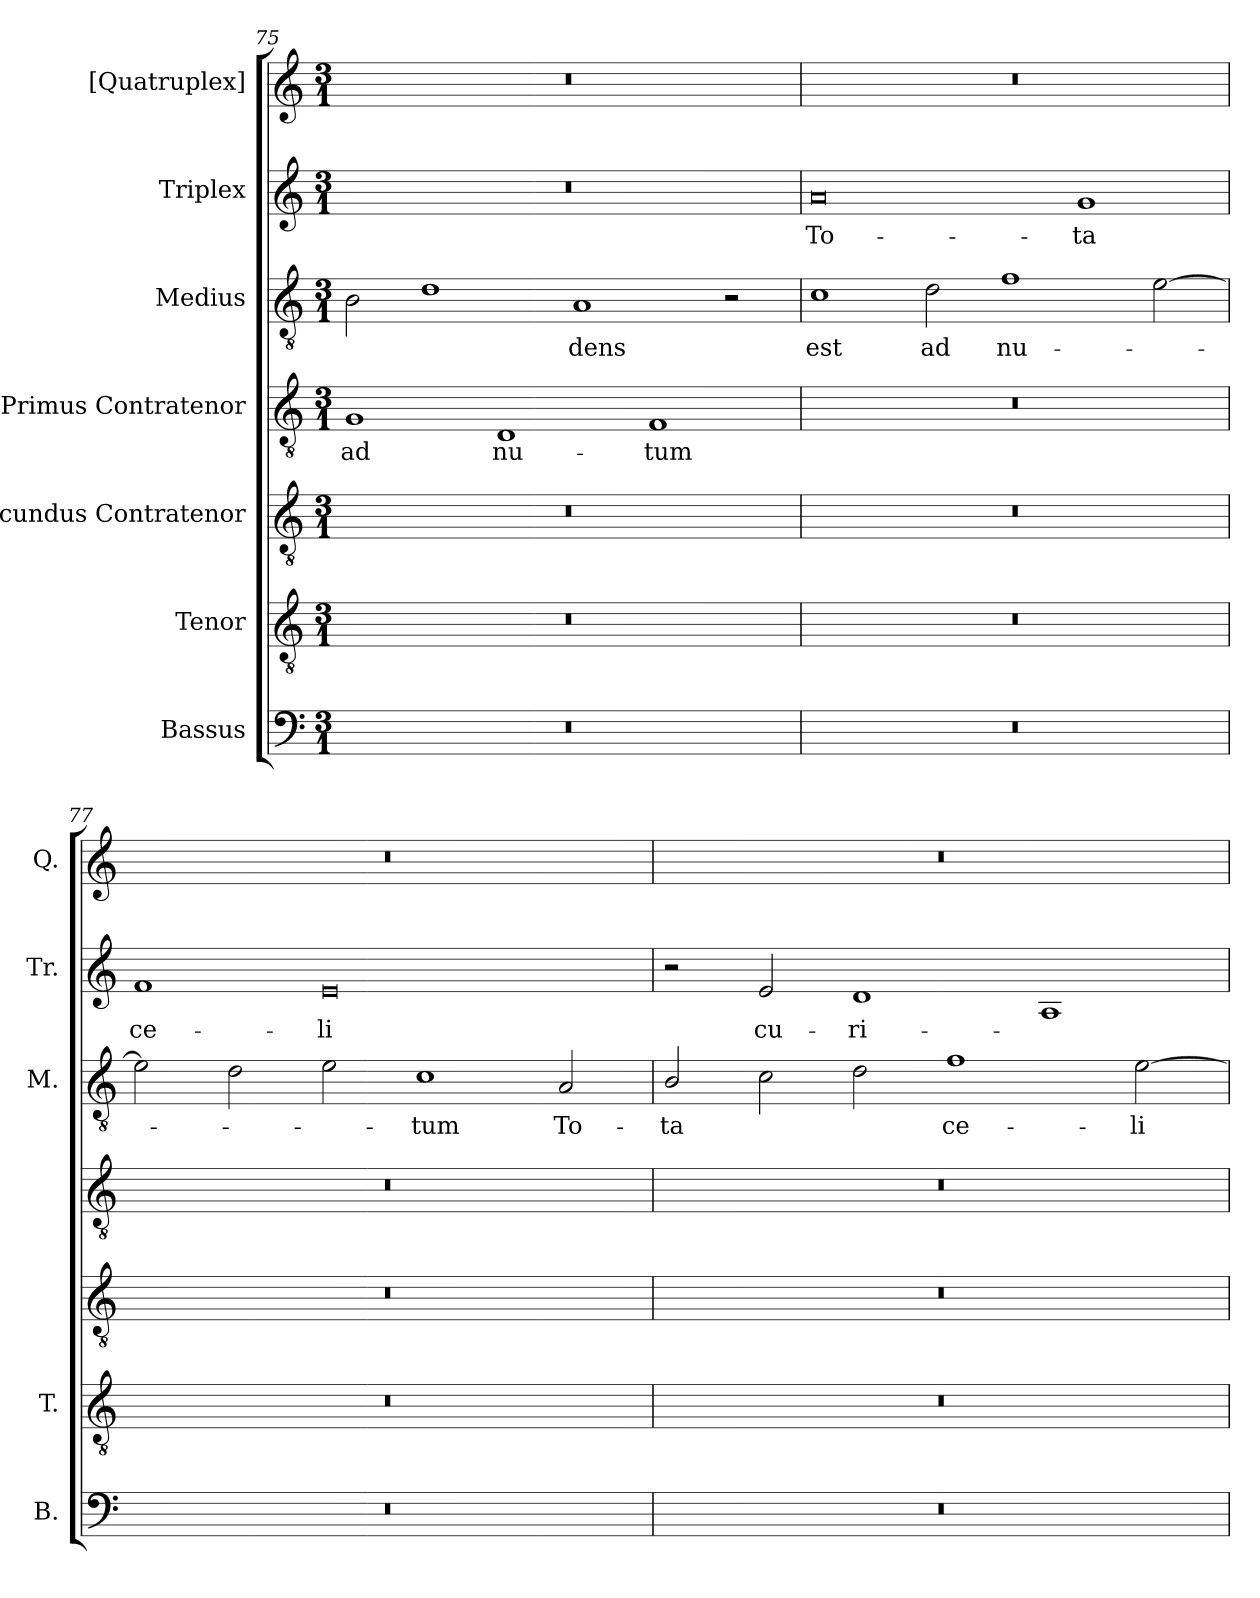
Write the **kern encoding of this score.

**kern	**kern	**kern	**kern	**text	**kern	**text	**kern	**text	**kern
*part7	*part6	*part5	*part4	*part4	*part3	*part3	*part2	*part2	*part1
*staff7	*staff6	*staff5	*staff4	*staff4	*staff3	*staff3	*staff2	*staff2	*staff1
*I"Bassus	*I"Tenor	*I"Secundus Contratenor	*I"Primus Contratenor	*	*I"Medius	*	*I"Triplex	*	*I"[Quatruplex]
*I'B.	*I'T.	*	*	*	*I'M.	*	*I'Tr.	*	*I'Q.
!!LO:LB:g=z
*clefF4	*clefGv2	*clefGv2	*clefGv2	*	*clefGv2	*	*clefG2	*	*clefG2
*	*ITrd7c12	*ITrd7c12	*ITrd7c12	*	*ITrd7c12	*	*	*	*
*k[]	*k[]	*k[]	*k[]	*	*k[]	*	*k[]	*	*k[]
*C:	*C:	*C:	*C:	*	*C:	*	*C:	*	*C:
*M3/1	*M3/1	*M3/1	*M3/1	*	*M3/1	*	*M3/1	*	*M3/1
=75	=75	=75	=75	=75	=75	=75	=75	=75	=75
!LO:N:vis=1	!LO:N:vis=1	!LO:N:vis=1	!	!	!	!	!	!	!
!	!	!	!	!LO:LY:b:color=#000000	!	!	!LO:N:vis=1	!	!LO:N:vis=1
0.r	0.r	0.r	1GGi	ad	2BBi\	.	0.r	.	0.r
.	.	.	.	.	1Di	.	.	.	.
!	!	!	!	!LO:LY:b:color=#000000	!	!	!	!	!
.	.	.	1DDi	nu-	.	.	.	.	.
!	!	!	!	!	!	!LO:LY:b:color=#000000	!	!	!
.	.	.	.	.	1AAi	-dens	.	.	.
!	!	!	!	!LO:LY:b:color=#000000	!	!	!	!	!
.	.	.	1FFi	-tum	.	.	.	.	.
.	.	.	.	.	2r	.	.	.	.
=76`	=76`	=76`	=76`	=76`	=76`	=76`	=76`	=76`	=76`
!LO:N:vis=1	!LO:N:vis=1	!LO:N:vis=1	!LO:N:vis=1	!	!	!	!	!	!
!	!	!	!	!	!	!LO:LY:b:color=#000000	!	!	!
!	!	!	!	!	!	!	!	!LO:LY:b:color=#000000	!LO:N:vis=1
0.r	0.r	0.r	0.r	.	1Ci	est	0ai	To-	0.r
!	!	!	!	!	!	!LO:LY:b:color=#000000	!	!	!
.	.	.	.	.	2Di\	ad	.	.	.
!	!	!	!	!	!	!LO:LY:b:color=#000000	!	!	!
.	.	.	.	.	1Fi	nu-	.	.	.
!	!	!	!	!	!	!	!	!LO:LY:b:color=#000000	!
.	.	.	.	.	.	.	1gi	-ta	.
.	.	.	.	.	[>2Ei\	.	.	.	.
=77`	=77`	=77`	=77`	=77`	=77`	=77`	=77`	=77`	=77`
!LO:N:vis=1	!LO:N:vis=1	!LO:N:vis=1	!LO:N:vis=1	!	!	!	!	!	!
!	!	!	!	!	!	!	!	!LO:LY:b:color=#000000	!LO:N:vis=1
0.r	0.r	0.r	0.r	.	2Ei\]	.	1fi	ce-	0.r
.	.	.	.	.	2Di\	.	.	.	.
!	!	!	!	!	!	!	!	!LO:LY:b:color=#000000	!
.	.	.	.	.	2Ei\	.	0ei	-li	.
!	!	!	!	!	!	!LO:LY:b:color=#000000	!	!	!
.	.	.	.	.	1Ci	-tum	.	.	.
!	!	!	!	!	!	!LO:LY:b:color=#000000	!	!	!
.	.	.	.	.	2AAi/	To-	.	.	.
=78`	=78`	=78`	=78`	=78`	=78`	=78`	=78`	=78`	=78`
!LO:N:vis=1	!LO:N:vis=1	!LO:N:vis=1	!LO:N:vis=1	!	!	!	!	!	!
!	!	!	!	!	!	!LO:LY:b:color=#000000	!	!	!LO:N:vis=1
0.r	0.r	0.r	0.r	.	2BBi/	-ta	2r	.	0.r
!	!	!	!	!	!	!	!	!LO:LY:b:color=#000000	!
.	.	.	.	.	2Ci\	.	2ei/	cu-	.
!	!	!	!	!	!	!	!	!LO:LY:b:color=#000000	!
.	.	.	.	.	2Di\	.	1di	-ri-	.
!	!	!	!	!	!	!LO:LY:b:color=#000000	!	!	!
.	.	.	.	.	1Fi	ce-	.	.	.
.	.	.	.	.	.	.	1Ai	.	.
!	!	!	!	!	!	!LO:LY:b:color=#000000	!	!	!
.	.	.	.	.	[>2Ei\	-li	.	.	.
=`	=`	=`	=`	=`	=`	=`	=`	=`	=`
*-	*-	*-	*-	*-	*-	*-	*-	*-	*-
